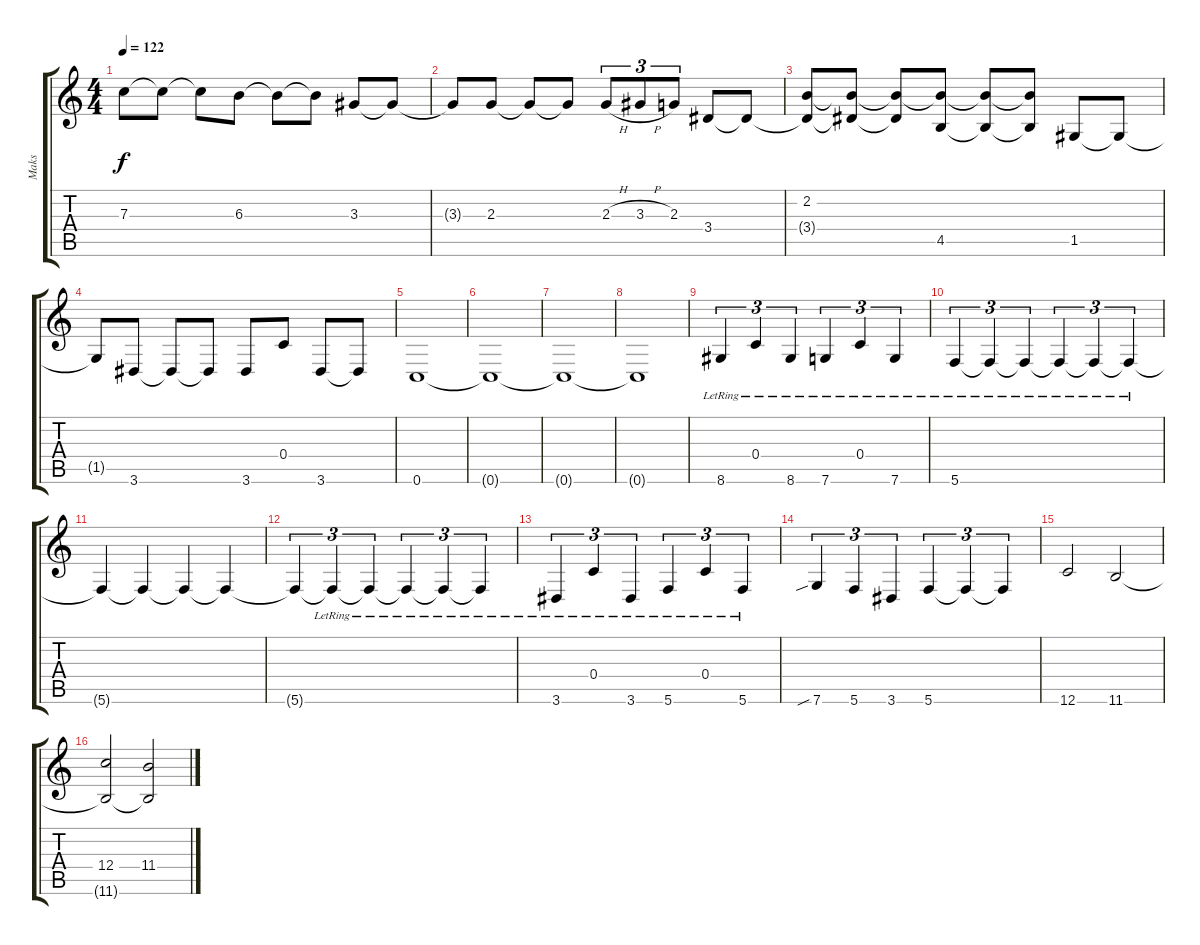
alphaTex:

\track ("Maks" "Maks") {instrument distortionguitar}
\staff {score tabs}
\tuning (D4 A3 F3 C3 G2 C2) {hide}
\ts (4 4)
\tempo 122
\clef g2
\ks c
7.3.8{dy f} 7.3{t}.8 7.3{t}.8 6.3.8 6.3{t}.8 6.3{t}.8 3.3.8 3.3{t}.8 |
3.3{t}.8 2.3.8 2.3{t}.8 2.3{t}.8 2.3{h}.8{tu (3 2)} 3.3{h}.8{tu (3 2)} 2.3.8{tu (3 2)} 3.4.8 3.4{t}.8 |
(2.2 3.4{t}).8 (2.2{t} 3.4{t}).8 (2.2{t} 3.4{t}).8 (2.2{t} 4.5).8 (2.2{t} 4.5{t}).8 (2.2{t} 4.5{t}).8 1.5.8 1.5{t}.8 |
1.5{t}.8 3.6.8 3.6{t}.8 3.6{t}.8 3.6.8 0.4.8 3.6.8 3.6{t}.8 |
0.6.1 |
0.6{t}.1 |
0.6{t}.1 |
0.6{t}.1 |
8.6{lr}.4{tu (3 2)} 0.4{lr}.4{tu (3 2)} 8.6{lr}.4{tu (3 2)} 7.6{lr}.4{tu (3 2)} 0.4{lr}.4{tu (3 2)} 7.6{lr}.4{tu (3 2)} |
5.6{lr}.4{tu (3 2)} 5.6{lr t}.4{tu (3 2)} 5.6{lr t}.4{tu (3 2)} 5.6{lr t}.4{tu (3 2)} 5.6{lr t}.4{tu (3 2)} 5.6{lr t}.4{tu (3 2)} |
5.6{t}.4 5.6{t}.4 5.6{t}.4 5.6{t}.4 |
5.6{t}.4{tu (3 2)} 5.6{lr t}.4{tu (3 2)} 5.6{lr t}.4{tu (3 2)} 5.6{lr t}.4{tu (3 2)} 5.6{lr t}.4{tu (3 2)} 5.6{lr t}.4{tu (3 2)} |
3.6{lr}.4{tu (3 2)} 0.4{lr}.4{tu (3 2)} 3.6{lr}.4{tu (3 2)} 5.6{lr}.4{tu (3 2)} 0.4{lr}.4{tu (3 2)} 5.6{lr}.4{tu (3 2)} |
7.6{sib}.4{tu (3 2)} 5.6.4{tu (3 2)} 3.6.4{tu (3 2)} 5.6.4{tu (3 2)} 5.6{t}.4{tu (3 2)} 5.6{t}.4{tu (3 2)} |
12.6.2 11.6.2 |
(12.4 11.6{t}).2 (11.4 11.6{t}).2
